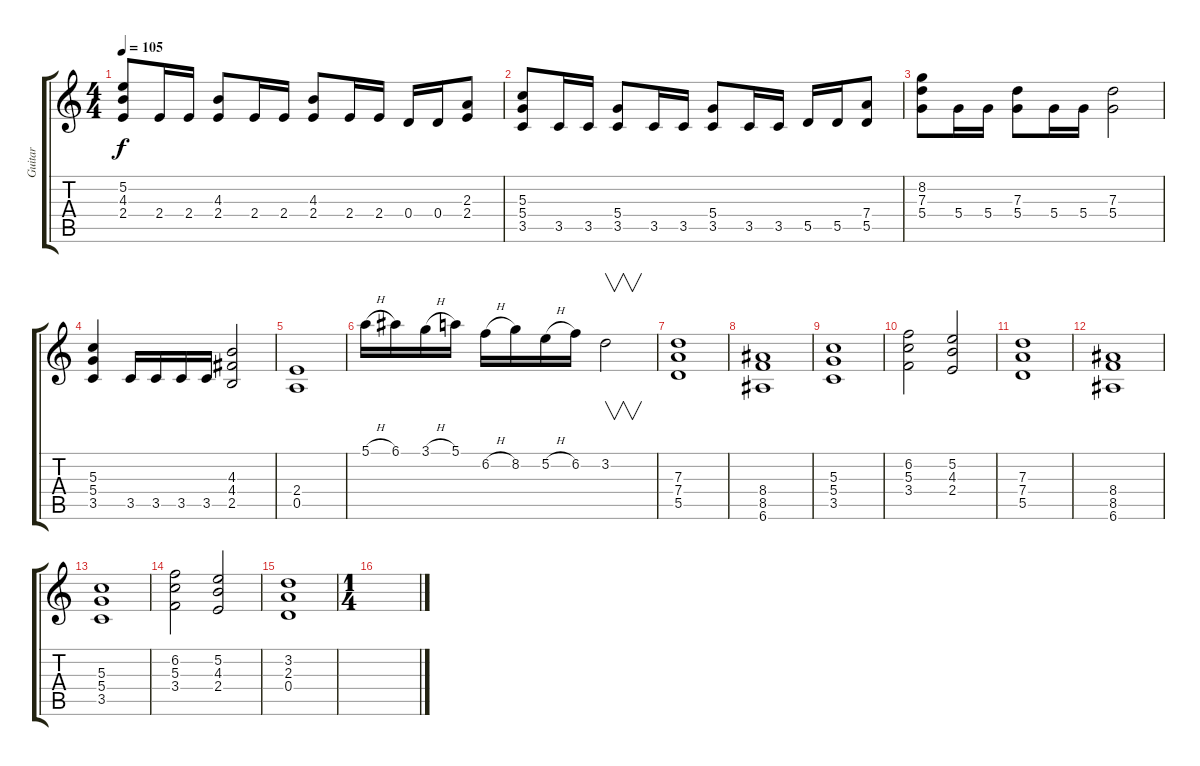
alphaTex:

\track ("Guitar" "Guitar") {instrument distortionguitar}
\staff {score tabs}
\tuning (E4 B3 G3 D3 A2 E2) {hide}
\ts (4 4)
\tempo 105
\clef g2
\ks c
(5.2 4.3 2.4).8{dy f} 2.4.16 2.4.16 (4.3 2.4).8 2.4.16 2.4.16 (4.3 2.4).8 2.4.16 2.4.16 0.4.16 0.4.16 (2.3 2.4).8 |
(5.3 5.4 3.5).8 3.5.16 3.5.16 (5.4 3.5).8 3.5.16 3.5.16 (5.4 3.5).8 3.5.16 3.5.16 5.5.16 5.5.16 (7.4 5.5).8 |
(8.2 7.3 5.4).8 5.4.16 5.4.16 (7.3 5.4).8 5.4.16 5.4.16 (7.3 5.4).2 |
(5.3 5.4 3.5).4 3.5.16 3.5.16 3.5.16 3.5.16 (4.3 4.4 2.5).2 |
(2.4 0.5).1 |
5.1{h}.16 6.1.16 3.1{h}.16 5.1.16 6.2{h}.16 8.2.16 5.2{h}.16 6.2.16 3.2.2{v} |
(7.3 7.4 5.5).1 |
(8.4 8.5 6.6).1 |
(5.3 5.4 3.5).1 |
(6.2 5.3 3.4).2 (5.2 4.3 2.4).2 |
(7.3 7.4 5.5).1 |
(8.4 8.5 6.6).1 |
(5.3 5.4 3.5).1 |
(6.2 5.3 3.4).2 (5.2 4.3 2.4).2 |
(3.2 2.3 0.4).1 |
\ts (1 4)
